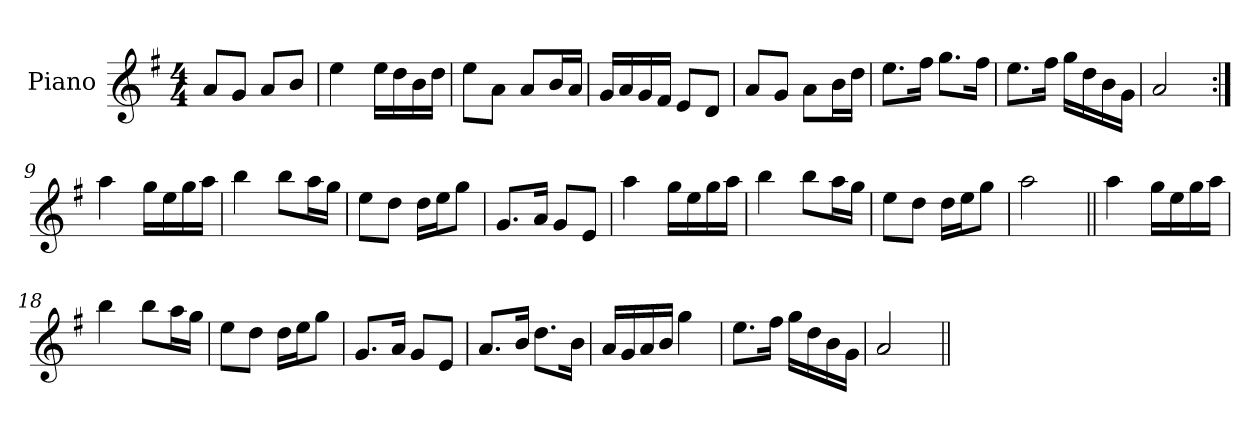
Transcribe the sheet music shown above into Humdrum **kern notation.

**kern
*part1
*staff1
*I"Piano
*I'Pno
*clefG2
*k[f#]
*G:
*M4/4
=1
8a/L
8g/J
8a/L
8b/J
=2
4ee\
16ee\LL
16dd\
16b\
16dd\JJ
=3
8ee\L
8a\J
8a/L
16b/L
16a/JJ
=4
16g/LL
16a/
16g/
16f#/JJ
8e/L
8d/J
=5
8a/L
8g/J
8a\L
16b\L
16dd\JJ
=6
8.ee\L
16ff#\Jk
8.gg\L
16ff#\Jk
=7
8.ee\L
16ff#\Jk
16gg\LL
16dd\
16b\
16g\JJ
=8
2a/
=9:|!
4aa\
16gg\LL
16ee\
16gg\
16aa\JJ
=10
4bb\
8bb\L
16aa\L
16gg\JJ
=11
8ee\L
8dd\J
16dd\LL
16ee\J
8gg\J
=12
8.g/L
16a/Jk
8g/L
8e/J
=13
4aa\
16gg\LL
16ee\
16gg\
16aa\JJ
=14
4bb\
8bb\L
16aa\L
16gg\JJ
=15
8ee\L
8dd\J
16dd\LL
16ee\J
8gg\J
=16
2aa\
=17||
4aa\
16gg\LL
16ee\
16gg\
16aa\JJ
=18
4bb\
8bb\L
16aa\L
16gg\JJ
=19
8ee\L
8dd\J
16dd\LL
16ee\J
8gg\J
=20
8.g/L
16a/Jk
8g/L
8e/J
=21
8.a/L
16b/Jk
8.dd\L
16b\Jk
=22
16a/LL
16g/
16a/
16b/JJ
4gg\
=23
8.ee\L
16ff#\Jk
16gg\LL
16dd\
16b\
16g\JJ
=24
2a/
=||
*-
